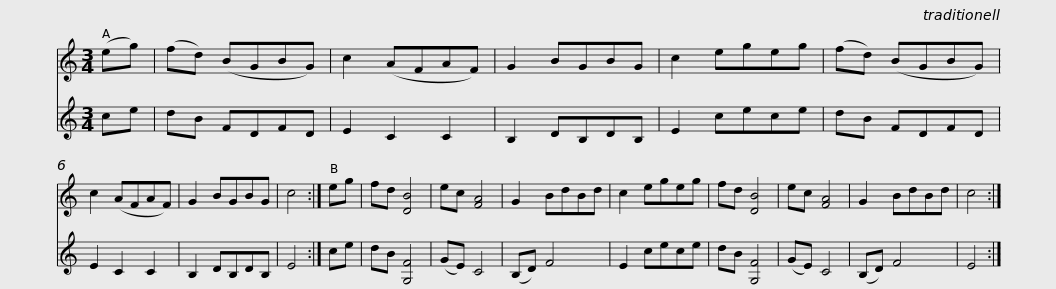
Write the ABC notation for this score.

X:1
%%score 1 2
L:1/8
M:3/4
I:linebreak $
K:C
V:1 treble
V:2 treble
V:1
 (eg) | (fd) (BGBG) | c2 (AFAF) | G2 BGBG | c2 egeg | %5
 (fd) (BGBG) | c2 (AFAF) | G2 BGBG | c4 :|$ eg | %10
 fd [DB]4 | ec [FA]4 | G2 BdBd | c2 egeg | fd [DB]4 | %15
 ec [FA]4 | G2 BdBd | c4 :| %18
V:2
 ce | dB FDFD | E2 C2 C2 | B,2 DB,DB, | E2 cece | %5
 dB FDFD | E2 C2 C2 | B,2 DB,DB, | E4 :|$ ce | %10
 dB [G,F]4 | (GE) C4 | (B,D) F4 | E2 cece | dB [G,F]4 | %15
 (GE) C4 | (B,D) F4 | E4 :| %18
